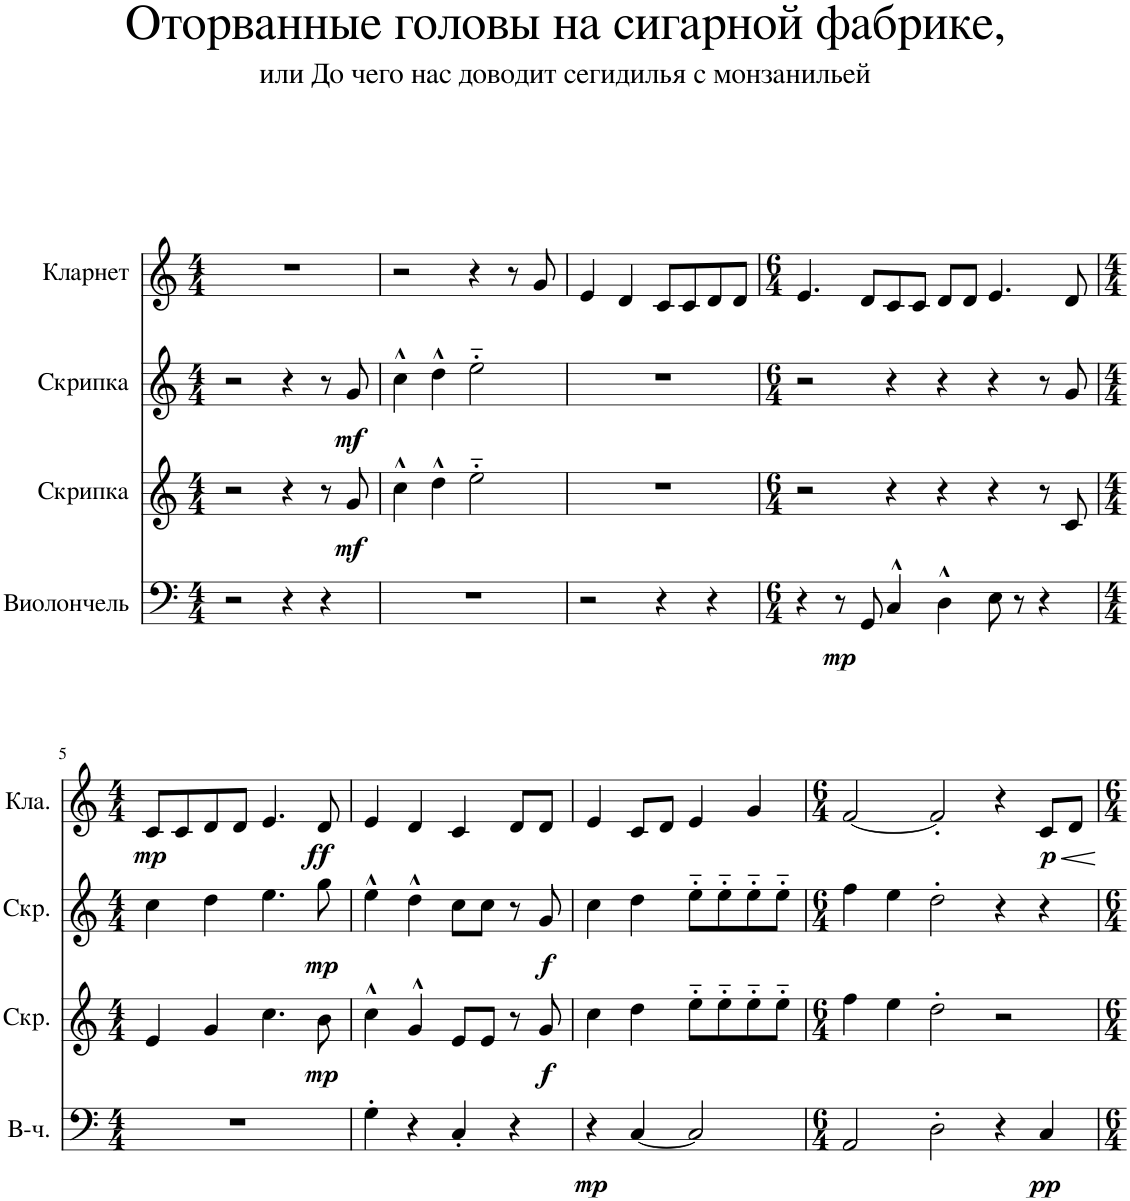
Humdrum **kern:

**kern	**dynam	**kern	**dynam	**kern	**dynam	**kern	**dynam
*part4	*part4	*part3	*part3	*part2	*part2	*part1	*part1
*staff4	*staff4	*staff3	*staff3	*staff2	*staff2	*staff1	*staff1
*I"Виолончель	*	*I"Скрипка	*	*I"Скрипка	*	*I"Кларнет	*
*clefF4	*	*clefG2	*	*clefG2	*	*clefG2	*
*k[]	*	*k[]	*	*k[]	*	*k[]	*
*M4/4	*	*M4/4	*	*M4/4	*	*M4/4	*
=1	=1	=1	=1	=1	=1	=1	=1
2r	.	2r	.	2r	.	1r	.
4r	.	4r	.	4r	.	.	.
4r	.	8r	.	8r	.	.	.
!	!	!	!LO:DY:b	!	!LO:DY:b	!	!
.	.	8g/	mf	8g/	mf	.	.
=2	=2	=2	=2	=2	=2	=2	=2
1r	.	4cc^^\	.	4cc^^\	.	2r	.
.	.	4dd^^\	.	4dd^^\	.	.	.
.	.	2ee'~\	.	2ee'~\	.	4r	.
.	.	.	.	.	.	8r	.
.	.	.	.	.	.	8g/	.
=3	=3	=3	=3	=3	=3	=3	=3
2r	.	1r	.	1r	.	4e/	.
.	.	.	.	.	.	4d/	.
4r	.	.	.	.	.	8c/L	.
.	.	.	.	.	.	8c/	.
4r	.	.	.	.	.	8d/	.
.	.	.	.	.	.	8d/J	.
=4	=4	=4	=4	=4	=4	=4	=4
*M6/4	*	*M6/4	*	*M6/4	*	*M6/4	*
4r	.	2r	.	2r	.	4.e/	.
!	!LO:DY:b	!	!	!	!	!	!
8r	mp	.	.	.	.	.	.
8GG/	.	.	.	.	.	8d/L	.
4C^^/	.	4r	.	4r	.	8c/	.
.	.	.	.	.	.	8c/J	.
4D^^\	.	4r	.	4r	.	8d/L	.
.	.	.	.	.	.	8d/J	.
8E\	.	4r	.	4r	.	4.e/	.
8r	.	.	.	.	.	.	.
4r	.	8r	.	8r	.	.	.
.	.	8c/	.	8g/	.	8d/	.
!!LO:LB:g=z
=5	=5	=5	=5	=5	=5	=5	=5
*M4/4	*	*M4/4	*	*M4/4	*	*M4/4	*
!	!	!	!	!	!	!	!LO:DY:b
1r	.	4e/	.	4cc\	.	8c/L	mp
.	.	.	.	.	.	8c/	.
.	.	4g/	.	4dd\	.	8d/	.
.	.	.	.	.	.	8d/J	.
.	.	4.cc\	.	4.ee\	.	4.e/	.
!	!	!	!LO:DY:b	!	!LO:DY:b	!	!LO:DY:b
.	.	8b\	mp	8gg\	mp	8d/	ff
=6	=6	=6	=6	=6	=6	=6	=6
4G'\	.	4cc^^\	.	4ee^^\	.	4e/	.
4r	.	4g^^/	.	4dd^^\	.	4d/	.
4C'/	.	8e/L	.	8cc\L	.	4c/	.
.	.	8e/J	.	8cc\J	.	.	.
4r	.	8r	.	8r	.	8d/L	.
!	!	!	!LO:DY:b	!	!LO:DY:b	!	!
.	.	8g/	f	8g/	f	8d/J	.
=7	=7	=7	=7	=7	=7	=7	=7
!	!LO:DY:b	!	!	!	!	!	!
4r	mp	4cc\	.	4cc\	.	4e/	.
[4C/	.	4dd\	.	4dd\	.	8c/L	.
.	.	.	.	.	.	8d/J	.
2C/]	.	8ee'~\L	.	8ee'~\L	.	4e/	.
.	.	8ee'~\	.	8ee'~\	.	.	.
.	.	8ee'~\	.	8ee'~\	.	4g/	.
.	.	8ee'~\J	.	8ee'~\J	.	.	.
=8	=8	=8	=8	=8	=8	=8	=8
*M6/4	*	*M6/4	*	*M6/4	*	*M6/4	*
2AA/	.	4ff\	.	4ff\	.	[2f/	.
.	.	4ee\	.	4ee\	.	.	.
2D'\	.	2dd'\	.	2dd'\	.	2f'/]	.
4r	.	2r	.	4r	.	4r	.
!	!LO:DY:b	!	!	!	!	!	!LO:DY:b
4C/	pp	.	.	4r	.	8c/L	p
.	.	.	.	.	.	8d/J	.
=	=	=	=	=	=	=	=
*-	*-	*-	*-	*-	*-	*-	*-
